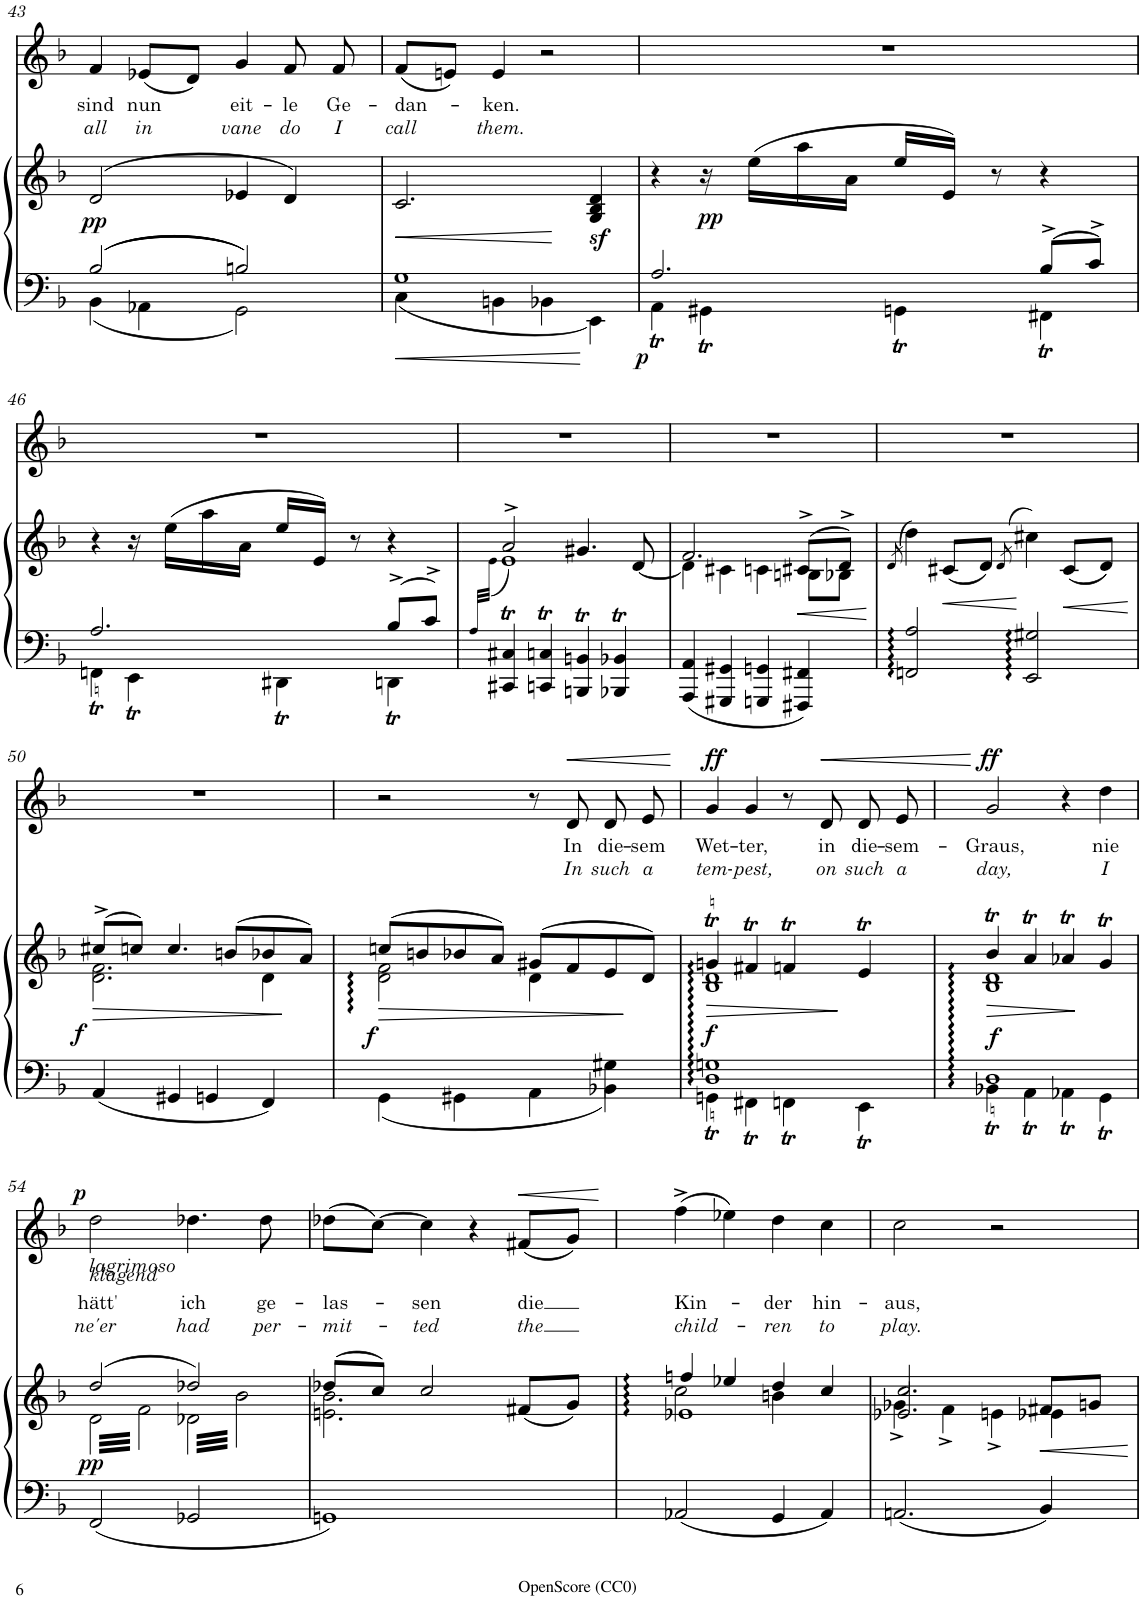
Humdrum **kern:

**kern	**kern	**dynam	**kern	**text	**text	**dynam
*part2	*part2	*part2	*part1	*part1	*part1	*part1
*staff3	*staff2	*staff2/3	*staff1	*staff1	*staff1	*staff1
*I"Piano	*	*	*I"Voice	*	*	*
*I'Pno	*	*	*	*	*	*
!!LO:PB:g=z
*clefF4	*clefG2	*	*clefG2	*	*	*
*k[b-]	*k[b-]	*	*k[b-]	*	*	*
*M4/4	*M4/4	*	*M4/4	*	*	*
=43	=43	=43	=43	=43	=43	=43
*^	*	*	*	*	*	*
!	!	!	!LO:DY:b	!	!LO:LY:b	!LO:LY:b	!
2B-/	4BB-\	(>2d/	pp	4f/	sind	all	.
!	!	!	!	!	!LO:LY:b	!LO:LY:b	!
.	4AA-X\	.	.	(8e-X/L	nun	in	.
.	.	.	.	8d/J)	.	.	.
!	!	!	!	!	!LO:LY:b	!LO:LY:b	!
2Bn/	2GG\	4e-X/	.	4g/	eit-	vane	.
!	!	!	!	!	!LO:LY:b	!LO:LY:b	!
.	.	4d/)	.	8f/	-le	do	.
!	!	!	!	!	!LO:LY:b	!LO:LY:b	!
.	.	.	.	8f/	Ge-	I	.
=44	=44	=44	=44	=44	=44	=44	=44
!	!	!	!LO:HP:b=2	!	!	!	!
!	!	!	!LO:HP:n=1:b	!	!LO:LY:b	!LO:LY:b	!
1G	4C\	2.c/	< <	(8f/L	-dan-	call	.
.	.	.	.	8en/J)	.	.	.
!	!	!	!	!	!LO:LY:b	!LO:LY:b	!
.	4BBn\	.	.	4e/	-ken.	them.	.
.	4BB-X\	.	.	2r	.	.	.
!	!	!	!LO:DY:n=1:a=2	!	!	!	!
.	4EE\	4G/ 4B-/ 4d/	[ sf	.	.	.	.
=45	=45	=45	=45	=45	=45	=45	=45
!	!	!	!LO:DY:b=2	!	!	!	!
2.A/	4AAt\	4r	p	1r	.	.	.
!	!	!	!LO:DY:b	!	!	!	!
.	4GG#Xt\	16r	pp	.	.	.	.
.	.	(16ee\LL	.	.	.	.	.
.	.	16aa\	.	.	.	.	.
.	.	16a\JJ	.	.	.	.	.
.	4GGnT\	16ee/LL	.	.	.	.	.
.	.	16e/JJ)	.	.	.	.	.
.	.	8r	.	.	.	.	.
8B-^/L	4FF#Xt\	4r	.	.	.	.	.
8c^/J	.	.	.	.	.	.	.
!!LO:LB:g=z
=46	=46	=46	=46	=46	=46	=46	=46
2.A/	4FFnT\	4r	.	1r	.	.	.
.	4EEt\	16r	.	.	.	.	.
.	.	(16ee\LL	.	.	.	.	.
.	.	16aa\	.	.	.	.	.
.	.	16a\JJ	.	.	.	.	.
.	4DD#Xt\	16ee/LL	.	.	.	.	.
.	.	16e/JJ)	.	.	.	.	.
.	.	8r	.	.	.	.	.
8B-^/L	4DDnT\	4r	.	.	.	.	.
8c^/J	.	.	.	.	.	.	.
=47	=47	=47	=47	=47	=47	=47	=47
*	*	*^	*	*	*	*	*
32qA/LLL	.	.	(<32qe\JJJ	.	.	.	.	.
1ryy	4CC#X/T 4C#X/T	2a^/	1e)	.	1r	.	.	.
.	4CCn/T 4Cn/T	.	.	.	.	.	.	.
.	4BBBn/T 4BBn/T	4.g#X/	.	.	.	.	.	.
.	4BBB-X/T 4BB-X/T	.	.	.	.	.	.	.
.	.	[<8d/	.	.	.	.	.	.
*v	*v	*	*	*	*	*	*	*
=48	=48	=48	=48	=48	=48	=48	=48
4AAA/ 4AA/	2.f/	4d\]	.	1r	.	.	.
4GGG#X/ 4GG#X/	.	4c#X\	.	.	.	.	.
4GGGn/ 4GGn/	.	4cn\	.	.	.	.	.
!	!	!	!LO:HP:b	!	!	!	!
4FFF#X/ 4FF#X/	(>8c#X^/L	8Bn\L	<	.	.	.	.
.	8d^/J)	8B-X\J	.	.	.	.	.
*	*v	*v	*	*	*	*	*
.	.	[	.	.	.	.
=49	=49	=49	=49	=49	=49	=49
.	(>8qd/	.	.	.	.	.
2FFn/ 2A/	4dd\)	.	1r	.	.	.
!	!	!LO:HP:b	!	!	!	!
.	(8c#X/L	<	.	.	.	.
.	8d/J)	.	.	.	.	.
.	(>8qd/	.	.	.	.	.
2EE/ 2G#X/	4cc#X\)	[	.	.	.	.
!	!	!LO:HP:b	!	!	!	!
.	(8c#/L	<	.	.	.	.
.	8d/J)	.	.	.	.	.
.	.	[	.	.	.	.
!!LO:LB:g=z
=50	=50	=50	=50	=50	=50	=50
!	!	!LO:HP:b	!	!	!	!
*	*^	*	*	*	*	*
!	!	!	!LO:DY:n=1:a=2	!	!	!	!
4AA/	(>8cc#X^/L	2.d\ 2.f\	> f	1r	.	.	.
.	8ccn/J)	.	.	.	.	.	.
4GG#X/	4.cc/	.	.	.	.	.	.
4GGn/	.	.	.	.	.	.	.
.	(>8bn/L	.	.	.	.	.	.
4FF/	8b-X/	4d\	.	.	.	.	.
.	8a/J)	.	[	.	.	.	.
=51	=51	=51	=51	=51	=51	=51	=51
*^	*	*	*	*	*	*	*
!	!	!	!	!LO:HP:b	!	!	!	!
!	!	!	!	!LO:DY:n=1:a=2	!	!	!	!
2.ryy	4GG\	(>8ccn/L	2d\ 2f\	> f	2r	.	.	.
.	.	8bn/	.	.	.	.	.	.
.	4GG#X\	8b-X/	.	.	.	.	.	.
.	.	8a/J)	.	.	.	.	.	.
.	4AA\	(>8g#X/L	4d\	.	8r	.	.	.
!	!	!	!	!	!	!LO:LY:b	!LO:LY:b	!LO:HP:b
.	.	8f/	.	.	8d/	In	In	<
!	!	!	!	!	!	!LO:LY:b	!LO:LY:b	!
4G#X\	4BB-X\	8e/	4ryy	.	8d/	die-	such	.
!	!	!	!	!	!	!LO:LY:b	!LO:LY:b	!
.	.	8d/J)	.	]	8e/	-sem	a	.
*v	*v	*	*	*	*	*	*	*
*	*v	*v	*	*	*	*	*
.	.	.	.	.	.	[
=52	=52	=52	=52	=52	=52	=52
*^	*	*	*	*	*	*
!	!	!	!LO:HP:b	!	!LO:LY:b	!LO:LY:b	!
*	*	*^	*	*	*	*	*
!	!	!	!	!LO:DY:n=1:a=2	!	!	!	!LO:DY:a
1D 1Gn	4GGnT\	4gnT/	1B- 1d	> f	4g/	Wet-	tem-	ff
!	!	!	!	!	!	!LO:LY:b	!LO:LY:b	!
.	4FF#Xt\	4f#Xt/	.	.	4g/	-ter,	-pest,	.
.	4FFnT\	4fnT/	.	.	8r	.	.	.
!	!	!	!	!	!	!LO:LY:b	!LO:LY:b	!LO:HP:b
.	.	.	.	.	8d/	in	on	<
!	!	!	!	!	!	!LO:LY:b	!LO:LY:b	!
.	4EEt\	4et/	.	]	8d/	die-	such	.
!	!	!	!	!	!	!LO:LY:b	!LO:LY:b	!
.	.	.	.	.	8e/	-sem-	a	.
*v	*v	*	*	*	*	*	*	*
*	*v	*v	*	*	*	*	*
.	.	.	.	.	.	[
=53	=53	=53	=53	=53	=53	=53
*^	*	*	*	*	*	*
!	!	!	!LO:HP:b	!	!LO:LY:b	!LO:LY:b	!
*	*	*^	*	*	*	*	*
!	!	!	!	!LO:DY:n=1:a=2	!	!	!	!LO:DY:a
1D	4BB-XT\	4b-T/	1B- 1d	> f	2g/	-Graus,	day,	ff
.	4AAt\	4at/	.	.	.	.	.	.
.	4AA-XT\	4a-XT/	.	.	4r	.	.	.
!	!	!	!	!	!	!LO:LY:b	!LO:LY:b	!
.	4GGT\	4gT/	.	]	4dd\	nie	I	.
*v	*v	*	*	*	*	*	*	*
!!LO:LB:g=z
=54	=54	=54	=54	=54	=54	=54	=54
*	*	*Xtuplet	*	*	*	*	*
*^	*	*	*	*	*	*	*
!	!	!	!	!	!LO:TX:b:i:t=klagend	!	!	!
!	!	!	!	!	!LO:TX:b:i:t=lagrimoso	!	!	!
!	!	!	!	!LO:DY:b	!	!LO:LY:b	!LO:LY:b	!LO:DY:a
*v	*v	*	*	*	*	*	*	*
*	*tremolo	*	*	*	*	*	*
2FF/	(2dd/	32d\LLL	pp	2dd\	hätt'	ne'er	p
.	.	32f\	.	.	.	.	.
.	.	32d\	.	.	.	.	.
.	.	32f\	.	.	.	.	.
.	.	32d\	.	.	.	.	.
.	.	32f\	.	.	.	.	.
.	.	32d\	.	.	.	.	.
.	.	32f\	.	.	.	.	.
.	.	32d\	.	.	.	.	.
.	.	32f\	.	.	.	.	.
.	.	32d\	.	.	.	.	.
.	.	32f\	.	.	.	.	.
.	.	32d\	.	.	.	.	.
.	.	32f\	.	.	.	.	.
.	.	32d\	.	.	.	.	.
.	.	32f\JJJ	.	.	.	.	.
!	!	!	!	!	!LO:LY:b	!LO:LY:b	!
2GG-X/	2dd-X/)	32d-X\LLL	.	4.dd-X\	ich	had	.
.	.	32b-\	.	.	.	.	.
.	.	32d-X\	.	.	.	.	.
.	.	32b-\	.	.	.	.	.
.	.	32d-X\	.	.	.	.	.
.	.	32b-\	.	.	.	.	.
.	.	32d-X\	.	.	.	.	.
.	.	32b-\	.	.	.	.	.
.	.	32d-X\	.	.	.	.	.
.	.	32b-\	.	.	.	.	.
.	.	32d-X\	.	.	.	.	.
.	.	32b-\	.	.	.	.	.
!	!	!	!	!	!LO:LY:b	!LO:LY:b	!
.	.	32d-X\	.	8dd-\	ge-	per-	.
.	.	32b-\	.	.	.	.	.
.	.	32d-X\	.	.	.	.	.
.	.	32b-\JJJ	.	.	.	.	.
*	*Xtremolo	*	*	*	*	*	*
=55	=55	=55	=55	=55	=55	=55	=55
!	!	!	!	!	!LO:LY:b	!LO:LY:b	!
1GGn	(8dd-X/L	2.en\ 2.b-\	.	(8dd-X\L	-las-	-mit-	.
.	.	.	.	.	.	.	.
.	.	.	.	.	.	.	.
.	.	.	.	.	.	.	.
.	8cc/J)	.	.	[8cc\J)	.	.	.
.	.	.	.	.	.	.	.
.	.	.	.	.	.	.	.
.	.	.	.	.	.	.	.
!	!	!	!	!	!LO:LY:b	!LO:LY:b	!
.	2cc/	.	.	4cc\]	-sen	-ted	.
.	.	.	.	4r	.	.	.
!	!	!	!	!	!LO:LY:b	!LO:LY:b	!LO:HP:b
.	(<8f#X/L	4ryy	.	(8f#X/L	die	the	<
.	8g/J)	.	.	8g/J)	.	.	.
*	*v	*v	*	*	*	*	*
.	.	.	.	.	.	[
=56	=56	=56	=56	=56	=56	=56
*	*^	*	*	*	*	*
*	*	*^	*	*	*	*	*
!	!	!	!	!	!	!LO:LY:b	!LO:LY:b	!
2AA-X/	4ffn/	2cc\	1e-X	.	(4ff^\	Kin-	child-	.
.	4ee-X/	.	.	.	4ee-X\)	.	.	.
!	!	!	!	!	!	!LO:LY:b	!LO:LY:b	!
4GG/	4dd/	4bn\	.	.	4dd\	-der	-ren	.
!	!	!	!	!	!	!LO:LY:b	!LO:LY:b	!
4AA-/	4cc/	4ryy	.	.	4cc\	hin-	to	.
=57	=57	=57	=57	=57	=57	=57	=57	=57
!	!	!	!	!	!	!LO:LY:b	!LO:LY:b	!
2.AAn/	2.cc/	4g-X^\	2.e-X/	.	2cc\	-aus,	play.	.
.	.	4f^\	.	.	.	.	.	.
.	.	4en^\	.	.	2r	.	.	.
4BB-/	8f#X/L	4e-X\	4ryy	.	.	.	.	.
.	8gn/J	.	.	.	.	.	.	.
*	*v	*v	*v	*	*	*	*	*
.	.	]	.	.	.	.
=	=	=	=	=	=	=
*-	*-	*-	*-	*-	*-	*-
